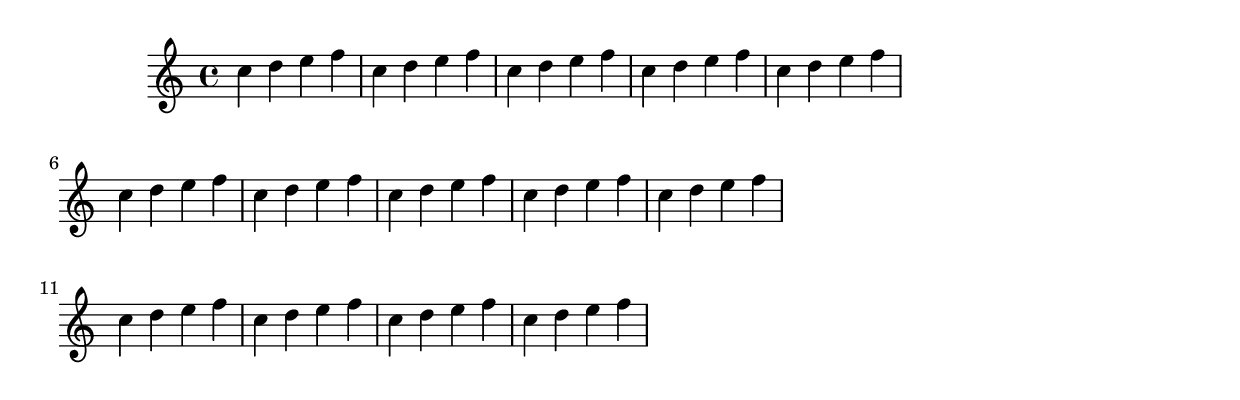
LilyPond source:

%% Do not edit this file; it is auto-generated from LSR http://lsr.dsi.unimi.it
%% This file is in the public domain.
\version "2.13.1"

\header {
  lsrtags = "keyboards"

%% Translation of GIT committish: b2d4318d6c53df8469dfa4da09b27c15a374d0ca
  texidoces = "
Los símbolos específicos de acordeón discanto se escriben mediante
@code{\\markup}.  Se puede trucar la colocación vertical de los
símbolos modificando los argumentos de @code{\\raise}.

"
  doctitlees = "Símbolos de acordeón discanto"

%% Translation of GIT committish: d96023d8792c8af202c7cb8508010c0d3648899d  
  doctitlede = "Symbole für Akkordeon-Diskantregister"
  texidocde = "
Diskantregister für Akkordeon können mit @code{\\markup} dargestellt werden.
Die vertikale Position der einzelnen Elemente werden mit @code{\\raise}
angepasst.
"

  texidoc = "
Accordion discant-specific symbols are added using @code{\\markup}. The
vertical placement of the symbols can be tweaked by changing the
@code{\\raise} arguments.



"
  doctitle = "Accordion-discant symbols"
} % begin verbatim

discant = \markup {
  \musicglyph #"accordion.accDiscant"
}
dot = \markup {
  \musicglyph #"accordion.accDot"
}

\layout { ragged-right = ##t }

% 16 voets register
accBasson = ^\markup {
  \combine
  \discant
  \raise #0.5 \dot
}

% een korig 8 en 16 voets register
accBandon = ^\markup {
  \combine
    \discant
    \combine
      \raise #0.5 \dot
      \raise #1.5 \dot
}

accVCello = ^\markup {
  \combine
    \discant
    \combine
      \raise #0.5 \dot
      \combine
        \raise #1.5 \dot
        \translate #'(1 . 0) \raise #1.5 \dot
}

% 4-8-16 voets register
accHarmon = ^\markup {
  \combine
    \discant
    \combine
      \raise #0.5 \dot
      \combine
        \raise #1.5 \dot
        \raise #2.5 \dot
}

accTrombon = ^\markup {
  \combine
    \discant
    \combine
      \raise #0.5 \dot
      \combine
        \raise #1.5 \dot
        \combine
          \translate #'(1 . 0) \raise #1.5 \dot
          \translate #'(-1 . 0) \raise #1.5 \dot
}

% eenkorig 4 en 16 voets register
accOrgan = ^\markup {
  \combine
    \discant
    \combine
      \raise #0.5 \dot
      \raise #2.5 \dot
}

accMaster = ^\markup {
  \combine
    \discant
    \combine
      \raise #0.5 \dot
      \combine
        \raise #1.5 \dot
        \combine
          \translate #'(1 . 0) \raise #1.5 \dot
          \combine
            \translate #'(-1 . 0) \raise #1.5 \dot
            \raise #2.5 \dot
}

accAccord = ^\markup {
  \combine
    \discant
    \combine
      \raise #1.5 \dot
      \combine
        \translate #'(1 . 0) \raise #1.5 \dot
        \combine
          \translate #'(-1 . 0) \raise #1.5 \dot
          \raise #2.5 \dot
}

accMusette = ^\markup {
  \combine
    \discant
    \combine
      \raise #1.5 \dot
      \combine
        \translate #'(1 . 0) \raise #1.5 \dot
        \translate #'(-1 . 0) \raise #1.5 \dot
}

accCeleste = ^\markup {
  \combine
    \discant
    \combine
      \raise #1.5 \dot
      \translate #'(-1 . 0) \raise #1.5 \dot
}

accOboe = ^\markup {
  \combine
    \discant
    \combine
      \raise #1.5 \dot
      \raise #2.5 \dot
}

accClarin = ^\markup {
  \combine
    \discant
    \raise #1.5 \dot
}

accPiccolo = ^\markup {
    \combine
       \discant 
       \raise #2.5 \dot
}

accViolin = ^\markup {
  \combine
    \discant
    \combine
      \raise #1.5 \dot
      \combine
        \translate #'(1 . 0) \raise #1.5 \dot
        \raise #2.5 \dot
}

\relative c'' {
  c4 d\accBasson e f
  c4 d\accBandon e f
  c4 d\accVCello e f
  c4 d\accHarmon e f
  c4 d\accTrombon e f
  \break
  c4 d\accOrgan e f
  c4 d\accMaster e f
  c4 d\accAccord e f
  c4 d\accMusette e f
  c4 d\accCeleste e f
  \break
  c4 d\accOboe e f
  c4 d\accClarin e f
  c4 d\accPiccolo e f
  c4 d\accViolin e f
}

